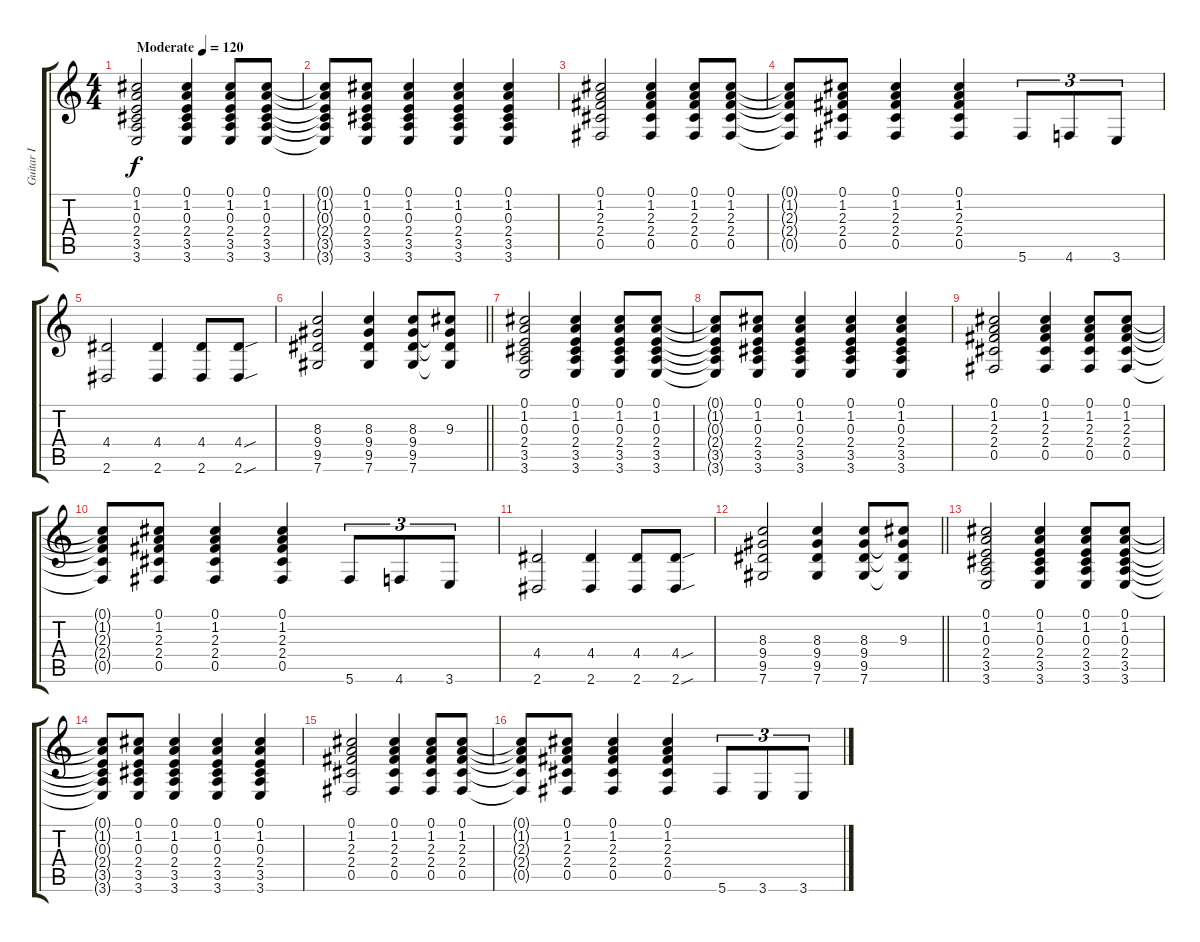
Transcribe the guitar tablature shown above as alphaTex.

\track ("Guitar I" "Guitar I") {instrument distortionguitar}
\staff {score tabs}
\tuning (Db4 Ab3 E3 B2 Gb2 Db2) {hide}
\ts (4 4)
\tempo (120 "Moderate")
\clef g2
\ks c
(0.1 1.2 0.3 2.4 3.5 3.6).2{dy f instrument distortionguitar} (0.1 1.2 0.3 2.4 3.5 3.6).4 (0.1 1.2 0.3 2.4 3.5 3.6).8 (0.1 1.2 0.3 2.4 3.5 3.6).8 |
(0.1{t} 1.2{t} 0.3{t} 2.4{t} 3.5{t} 3.6{t}).8 (0.1 1.2 0.3 2.4 3.5 3.6).8 (0.1 1.2 0.3 2.4 3.5 3.6).4 (0.1 1.2 0.3 2.4 3.5 3.6).4 (0.1 1.2 0.3 2.4 3.5 3.6).4 |
(0.1 1.2 2.3 2.4 0.5).2 (0.1 1.2 2.3 2.4 0.5).4 (0.1 1.2 2.3 2.4 0.5).8 (0.1 1.2 2.3 2.4 0.5).8 |
(0.1{t} 1.2{t} 2.3{t} 2.4{t} 0.5{t}).8 (0.1 1.2 2.3 2.4 0.5).8 (0.1 1.2 2.3 2.4 0.5).4 (0.1 1.2 2.3 2.4 0.5).4 5.6.8{tu (3 2)} 4.6.8{tu (3 2)} 3.6.8{tu (3 2)} |
(4.4 2.6).2 (4.4 2.6).4 (4.4 2.6).8 (4.4{sou} 2.6{sou}).8 |
\barLineRight lightlight
(8.3 9.4 9.5 7.6).2 (8.3 9.4 9.5 7.6).4 (8.3 9.4 9.5 7.6).8 (9.3 9.4{t} 9.5{t} 7.6{t}).8 |
(0.1 1.2 0.3 2.4 3.5 3.6).2 (0.1 1.2 0.3 2.4 3.5 3.6).4 (0.1 1.2 0.3 2.4 3.5 3.6).8 (0.1 1.2 0.3 2.4 3.5 3.6).8 |
(0.1{t} 1.2{t} 0.3{t} 2.4{t} 3.5{t} 3.6{t}).8 (0.1 1.2 0.3 2.4 3.5 3.6).8 (0.1 1.2 0.3 2.4 3.5 3.6).4 (0.1 1.2 0.3 2.4 3.5 3.6).4 (0.1 1.2 0.3 2.4 3.5 3.6).4 |
(0.1 1.2 2.3 2.4 0.5).2 (0.1 1.2 2.3 2.4 0.5).4 (0.1 1.2 2.3 2.4 0.5).8 (0.1 1.2 2.3 2.4 0.5).8 |
(0.1{t} 1.2{t} 2.3{t} 2.4{t} 0.5{t}).8 (0.1 1.2 2.3 2.4 0.5).8 (0.1 1.2 2.3 2.4 0.5).4 (0.1 1.2 2.3 2.4 0.5).4 5.6.8{tu (3 2)} 4.6.8{tu (3 2)} 3.6.8{tu (3 2)} |
(4.4 2.6).2 (4.4 2.6).4 (4.4 2.6).8 (4.4{sou} 2.6{sou}).8 |
\barLineRight lightlight
(8.3 9.4 9.5 7.6).2 (8.3 9.4 9.5 7.6).4 (8.3 9.4 9.5 7.6).8 (9.3 9.4{t} 9.5{t} 7.6{t}).8 |
(0.1 1.2 0.3 2.4 3.5 3.6).2{volume 10} (0.1 1.2 0.3 2.4 3.5 3.6).4 (0.1 1.2 0.3 2.4 3.5 3.6).8 (0.1 1.2 0.3 2.4 3.5 3.6).8 |
(0.1{t} 1.2{t} 0.3{t} 2.4{t} 3.5{t} 3.6{t}).8 (0.1 1.2 0.3 2.4 3.5 3.6).8 (0.1 1.2 0.3 2.4 3.5 3.6).4 (0.1 1.2 0.3 2.4 3.5 3.6).4 (0.1 1.2 0.3 2.4 3.5 3.6).4 |
(0.1 1.2 2.3 2.4 0.5).2 (0.1 1.2 2.3 2.4 0.5).4 (0.1 1.2 2.3 2.4 0.5).8 (0.1 1.2 2.3 2.4 0.5).8 |
(0.1{t} 1.2{t} 2.3{t} 2.4{t} 0.5{t}).8 (0.1 1.2 2.3 2.4 0.5).8 (0.1 1.2 2.3 2.4 0.5).4 (0.1 1.2 2.3 2.4 0.5).4 5.6.8{tu (3 2)} 3.6.8{tu (3 2)} 3.6.8{tu (3 2)}
